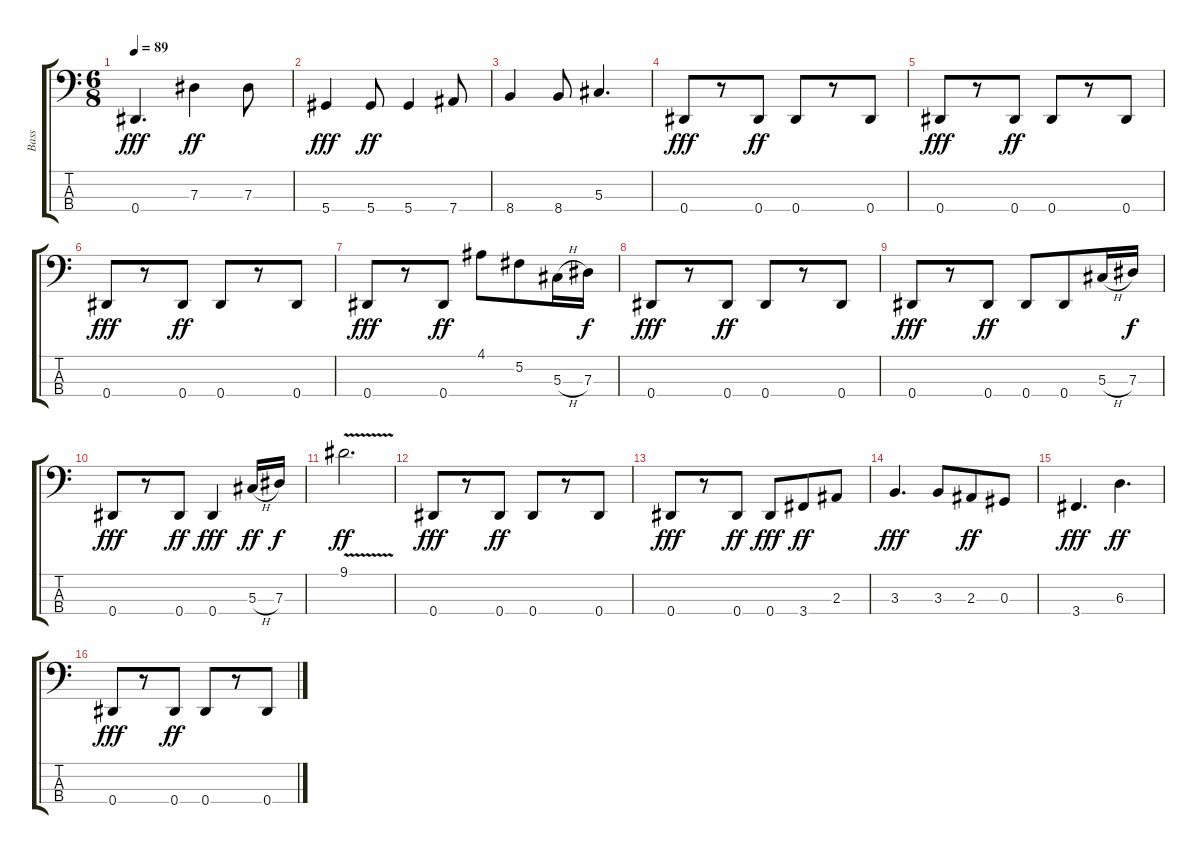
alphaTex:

\track ("Bass" "Bass") {instrument electricbassfinger}
\staff {score tabs}
\tuning (Gb2 Db2 Ab1 Eb1) {hide}
\ts (6 8)
\tempo 89
\clef f4
\ks c
0.4.4{d dy fff} 7.3.4{dy ff} 7.3.8 |
5.4.4{dy fff} 5.4.8{dy ff} 5.4.4 7.4.8 |
8.4.4 8.4.8 5.3.4{d} |
0.4.8{dy fff} r.8 0.4.8{dy ff} 0.4.8 r.8 0.4.8 |
0.4.8{dy fff} r.8 0.4.8{dy ff} 0.4.8 r.8 0.4.8 |
0.4.8{dy fff} r.8 0.4.8{dy ff} 0.4.8 r.8 0.4.8 |
0.4.8{dy fff} r.8 0.4.8{dy ff} 4.1.8 5.2.8 5.3{h}.16 7.3.16{dy f} |
0.4.8{dy fff} r.8 0.4.8{dy ff} 0.4.8 r.8 0.4.8 |
0.4.8{dy fff} r.8 0.4.8{dy ff} 0.4.8 0.4.8 5.3{h}.16 7.3.16{dy f} |
0.4.8{dy fff} r.8 0.4.8{dy ff} 0.4.4{dy fff} 5.3{h}.16{dy ff} 7.3.16{dy f} |
9.1{v}.2{d dy ff} |
0.4.8{dy fff} r.8 0.4.8{dy ff} 0.4.8 r.8 0.4.8 |
0.4.8{dy fff} r.8 0.4.8{dy ff} 0.4.8{dy fff} 3.4.8{dy ff} 2.3.8 |
3.3.4{d dy fff} 3.3.8 2.3.8{dy ff} 0.3.8 |
3.4.4{d dy fff} 6.3.4{d dy ff} |
0.4.8{dy fff} r.8 0.4.8{dy ff} 0.4.8 r.8 0.4.8
